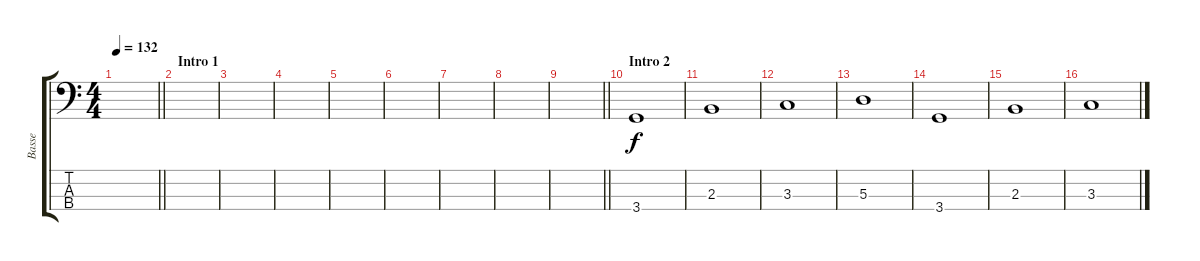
\track ("Basse" "Basse") {instrument electricbassfinger}
\staff {score tabs}
\tuning (G2 D2 A1 E1) {hide}
\ts (4 4)
\tempo 132
\clef f4
\barLineRight lightlight
\ks c
|
\section ("" "Intro 1")
|
|
|
|
|
|
|
\barLineRight lightlight
|
\section ("" "Intro 2")
3.4.1 |
2.3.1 |
3.3.1 |
5.3.1 |
3.4.1 |
2.3.1 |
3.3.1
